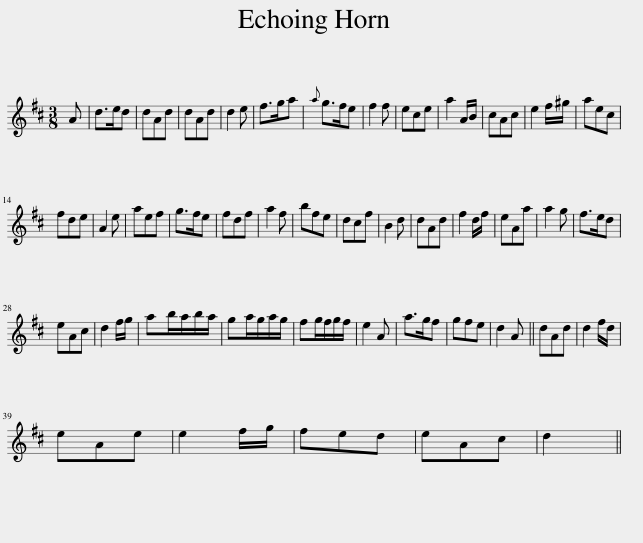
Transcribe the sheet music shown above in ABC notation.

X:1
L:1/8
M:3/8
I:linebreak $
K:D
V:1 treble
V:1
 A | d>ed | dAd | dAd | d2 e | %5
 f>ga |{a} g>fe | f2 f | ece | a2 A/B/ | %10
 cAc | e2 f/^g/ | aec |$ fde | A2 e | %15
 aef | g>fe | fdf | a2 f | bfe | %20
 dcf | B2 d | dAd | f2 d/f/ | eAa | %25
 a2 g | f>ed |$ eAc | d2 f/g/ | ab/a/b/a/ | %30
 ga/g/a/g/ | fg/f/g/f/ | e2 A | a>gf | gfe | %35
 d2 A || dAd | d2 f/d/ |$ eAe | e2 f/g/ | %40
 fed | eAc | d2 || %43
